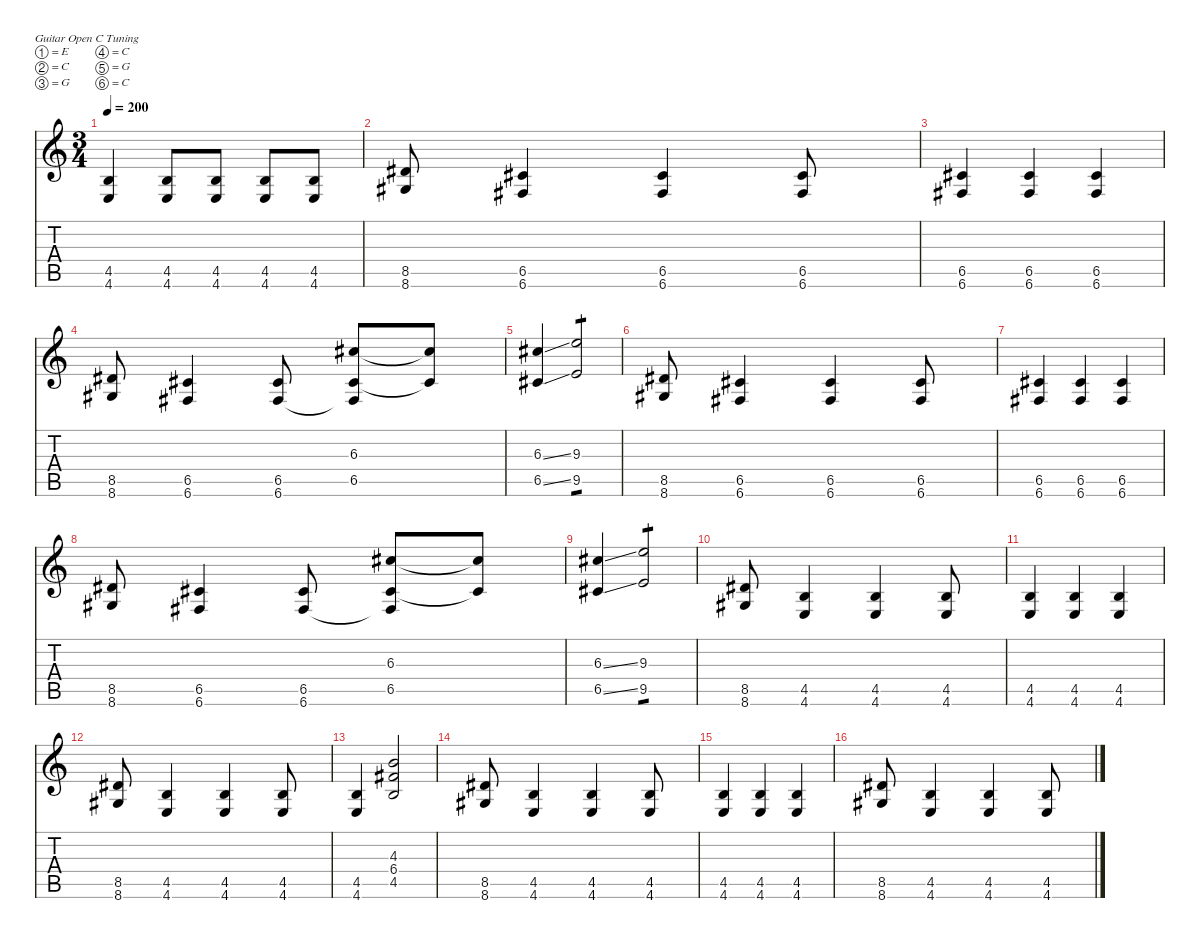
\defaultSystemsLayout 4
\hideDynamics
\bracketExtendMode nobrackets
\singleTrackTrackNamePolicy hidden
\multiTrackTrackNamePolicy hidden
\firstSystemTrackNameMode fullname
\otherSystemsTrackNameOrientation horizontal
\track ("Guitar 2" "od.guit.") {defaultSystemsLayout 8 instrument overdrivenguitar}
\staff {score tabs}
\tuning (E4 C4 G3 C3 G2 C2)
\ts (3 4)
\tempo 200
\clef g2
\ks c
(4.5 4.6).4{dy f beam Up} (4.5 4.6).8{beam Up} (4.5 4.6).8{beam Up} (4.5 4.6).8{beam Up} (4.5 4.6).8{beam Up} |
(8.5{acc #} 8.6{acc #}).8{beam Up} (6.5{acc #} 6.6{acc #}).4{beam Up} (6.5{acc #} 6.6{acc #}).4{beam Up} (6.5{acc #} 6.6{acc #}).8{beam Up} |
(6.5{acc #} 6.6{acc #}).4{beam Up} (6.5{acc #} 6.6{acc #}).4{beam Up} (6.5{acc #} 6.6{acc #}).4{beam Up} |
(8.5{acc #} 8.6{acc #}).8{beam Up} (6.5{acc #} 6.6{acc #}).4{beam Up} (6.5{acc #} 6.6{acc #}).8{beam Up} (6.3{acc #} 6.5{acc #} 6.6{t acc #}).8{beam Up} (6.3{t acc #} 6.5{t acc #}).8{beam Up} |
(6.5{ss acc #} 6.3{ss acc #}).4{dy mf beam Up} (9.3 9.5).2{tp 1 dy f beam Up} |
(8.5{acc #} 8.6{acc #}).8{beam Up} (6.5{acc #} 6.6{acc #}).4{beam Up} (6.5{acc #} 6.6{acc #}).4{beam Up} (6.5{acc #} 6.6{acc #}).8{beam Up} |
(6.5{acc #} 6.6{acc #}).4{beam Up} (6.5{acc #} 6.6{acc #}).4{beam Up} (6.5{acc #} 6.6{acc #}).4{beam Up} |
(8.5{acc #} 8.6{acc #}).8{beam Up} (6.5{acc #} 6.6{acc #}).4{beam Up} (6.5{acc #} 6.6{acc #}).8{beam Up} (6.3{acc #} 6.5{acc #} 6.6{t acc #}).8{beam Up} (6.3{t acc #} 6.5{t acc #}).8{beam Up} |
(6.5{ss acc #} 6.3{ss acc #}).4{dy mf beam Up} (9.3 9.5).2{tp 1 dy f beam Up} |
(8.5{acc #} 8.6{acc #}).8{beam Up} (4.5 4.6).4{beam Up} (4.5 4.6).4{beam Up} (4.5 4.6).8{beam Up} |
(4.5 4.6).4{beam Up} (4.5 4.6).4{beam Up} (4.5 4.6).4{beam Up} |
(8.5{acc #} 8.6{acc #}).8{beam Up} (4.5 4.6).4{beam Up} (4.5 4.6).4{beam Up} (4.5 4.6).8{beam Up} |
(4.5 4.6).4{beam Up} (4.3 6.4{acc #} 4.5).2{beam Up} |
(8.5{acc #} 8.6{acc #}).8{beam Up} (4.5 4.6).4{beam Up} (4.5 4.6).4{beam Up} (4.5 4.6).8{beam Up} |
(4.5 4.6).4{beam Up} (4.5 4.6).4{beam Up} (4.5 4.6).4{beam Up} |
(8.5{acc #} 8.6{acc #}).8{beam Up} (4.5 4.6).4{beam Up} (4.5 4.6).4{beam Up} (4.5 4.6).8{beam Up}
